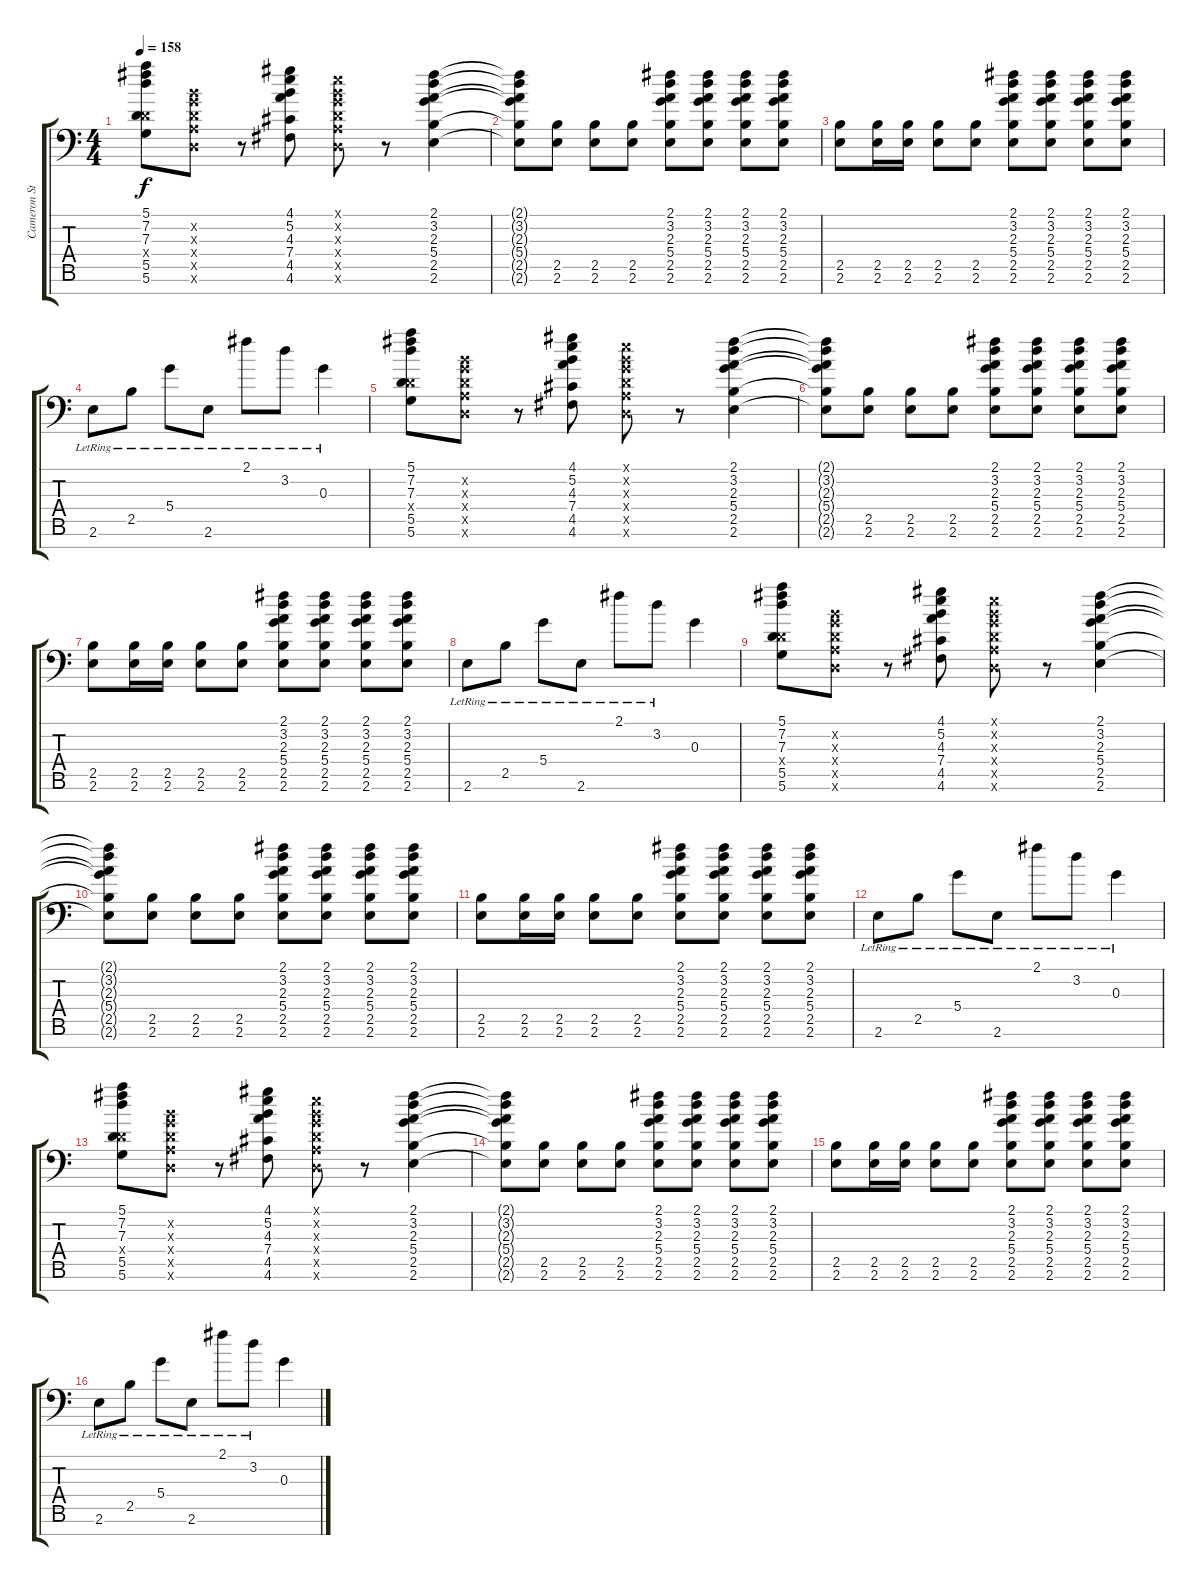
\track ("Cameron Stucky" "Cameron St") {instrument distortionguitar}
\staff {score tabs}
\tuning (E4 B3 G3 D3 A2 D2 A1) {hide}
\ts (4 4)
\tempo 158
\clef f4
\ks c
(5.1 7.2 7.3 0.4{x} 5.5 5.6).8{dy f} (0.2{x} 0.3{x} 0.4{x} 0.5{x} 0.6{x}).8 r.8 (4.1 5.2 4.3 7.4 4.5 4.6).8 (0.1{x} 0.2{x} 0.3{x} 0.4{x} 0.5{x} 0.6{x}).8 r.8 (2.1 3.2 2.3 5.4 2.5 2.6).4 |
(2.1{t} 3.2{t} 2.3{t} 5.4{t} 2.5{t} 2.6{t}).8 (2.5 2.6).8 (2.5 2.6).8 (2.5 2.6).8 (2.1 3.2 2.3 5.4 2.5 2.6).8 (2.1 3.2 2.3 5.4 2.5 2.6).8 (2.1 3.2 2.3 5.4 2.5 2.6).8 (2.1 3.2 2.3 5.4 2.5 2.6).8 |
(2.5 2.6).8 (2.5 2.6).16 (2.5 2.6).16 (2.5 2.6).8 (2.5 2.6).8 (2.1 3.2 2.3 5.4 2.5 2.6).8 (2.1 3.2 2.3 5.4 2.5 2.6).8 (2.1 3.2 2.3 5.4 2.5 2.6).8 (2.1 3.2 2.3 5.4 2.5 2.6).8 |
2.6{lr}.8 2.5{lr}.8 5.4{lr}.8 2.6{lr}.8 2.1{lr}.8 3.2{lr}.8 0.3{lr}.4 |
(5.1 7.2 7.3 0.4{x} 5.5 5.6).8 (0.2{x} 0.3{x} 0.4{x} 0.5{x} 0.6{x}).8 r.8 (4.1 5.2 4.3 7.4 4.5 4.6).8 (0.1{x} 0.2{x} 0.3{x} 0.4{x} 0.5{x} 0.6{x}).8 r.8 (2.1 3.2 2.3 5.4 2.5 2.6).4 |
(2.1{t} 3.2{t} 2.3{t} 5.4{t} 2.5{t} 2.6{t}).8 (2.5 2.6).8 (2.5 2.6).8 (2.5 2.6).8 (2.1 3.2 2.3 5.4 2.5 2.6).8 (2.1 3.2 2.3 5.4 2.5 2.6).8 (2.1 3.2 2.3 5.4 2.5 2.6).8 (2.1 3.2 2.3 5.4 2.5 2.6).8 |
(2.5 2.6).8 (2.5 2.6).16 (2.5 2.6).16 (2.5 2.6).8 (2.5 2.6).8 (2.1 3.2 2.3 5.4 2.5 2.6).8 (2.1 3.2 2.3 5.4 2.5 2.6).8 (2.1 3.2 2.3 5.4 2.5 2.6).8 (2.1 3.2 2.3 5.4 2.5 2.6).8 |
2.6{lr}.8 2.5{lr}.8 5.4{lr}.8 2.6{lr}.8 2.1{lr}.8 3.2{lr}.8 0.3.4 |
(5.1 7.2 7.3 0.4{x} 5.5 5.6).8 (0.2{x} 0.3{x} 0.4{x} 0.5{x} 0.6{x}).8 r.8 (4.1 5.2 4.3 7.4 4.5 4.6).8 (0.1{x} 0.2{x} 0.3{x} 0.4{x} 0.5{x} 0.6{x}).8 r.8 (2.1 3.2 2.3 5.4 2.5 2.6).4 |
(2.1{t} 3.2{t} 2.3{t} 5.4{t} 2.5{t} 2.6{t}).8 (2.5 2.6).8 (2.5 2.6).8 (2.5 2.6).8 (2.1 3.2 2.3 5.4 2.5 2.6).8 (2.1 3.2 2.3 5.4 2.5 2.6).8 (2.1 3.2 2.3 5.4 2.5 2.6).8 (2.1 3.2 2.3 5.4 2.5 2.6).8 |
(2.5 2.6).8 (2.5 2.6).16 (2.5 2.6).16 (2.5 2.6).8 (2.5 2.6).8 (2.1 3.2 2.3 5.4 2.5 2.6).8 (2.1 3.2 2.3 5.4 2.5 2.6).8 (2.1 3.2 2.3 5.4 2.5 2.6).8 (2.1 3.2 2.3 5.4 2.5 2.6).8 |
2.6{lr}.8 2.5{lr}.8 5.4{lr}.8 2.6{lr}.8 2.1{lr}.8 3.2{lr}.8 0.3{lr}.4 |
(5.1 7.2 7.3 0.4{x} 5.5 5.6).8 (0.2{x} 0.3{x} 0.4{x} 0.5{x} 0.6{x}).8 r.8 (4.1 5.2 4.3 7.4 4.5 4.6).8 (0.1{x} 0.2{x} 0.3{x} 0.4{x} 0.5{x} 0.6{x}).8 r.8 (2.1 3.2 2.3 5.4 2.5 2.6).4 |
(2.1{t} 3.2{t} 2.3{t} 5.4{t} 2.5{t} 2.6{t}).8 (2.5 2.6).8 (2.5 2.6).8 (2.5 2.6).8 (2.1 3.2 2.3 5.4 2.5 2.6).8 (2.1 3.2 2.3 5.4 2.5 2.6).8 (2.1 3.2 2.3 5.4 2.5 2.6).8 (2.1 3.2 2.3 5.4 2.5 2.6).8 |
(2.5 2.6).8 (2.5 2.6).16 (2.5 2.6).16 (2.5 2.6).8 (2.5 2.6).8 (2.1 3.2 2.3 5.4 2.5 2.6).8 (2.1 3.2 2.3 5.4 2.5 2.6).8 (2.1 3.2 2.3 5.4 2.5 2.6).8 (2.1 3.2 2.3 5.4 2.5 2.6).8 |
2.6{lr}.8 2.5{lr}.8 5.4{lr}.8 2.6{lr}.8 2.1{lr}.8 3.2{lr}.8 0.3.4
